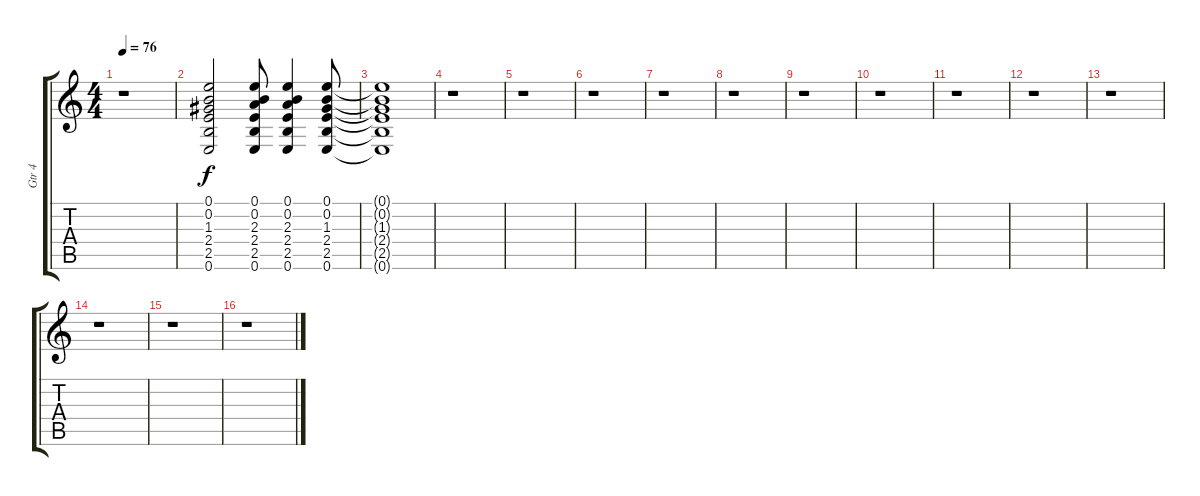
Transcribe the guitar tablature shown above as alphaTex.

\track ("Gtr 4" "Gtr 4") {instrument acousticguitarsteel}
\staff {score tabs}
\tuning (E4 B3 G3 D3 A2 E2) {hide}
\ts (4 4)
\tempo 76
\clef g2
\ks c
r.1{dy f} |
(0.1 0.2 1.3 2.4 2.5 0.6).2 (0.1 0.2 2.3 2.4 2.5 0.6).8 (0.1 0.2 2.3 2.4 2.5 0.6).4 (0.1 0.2 1.3 2.4 2.5 0.6).8 |
(0.1{t} 0.2{t} 1.3{t} 2.4{t} 2.5{t} 0.6{t}).1 |
r.1 |
r.1 |
r.1 |
r.1 |
r.1 |
r.1 |
r.1 |
r.1 |
r.1 |
r.1 |
r.1 |
r.1 |
r.1
